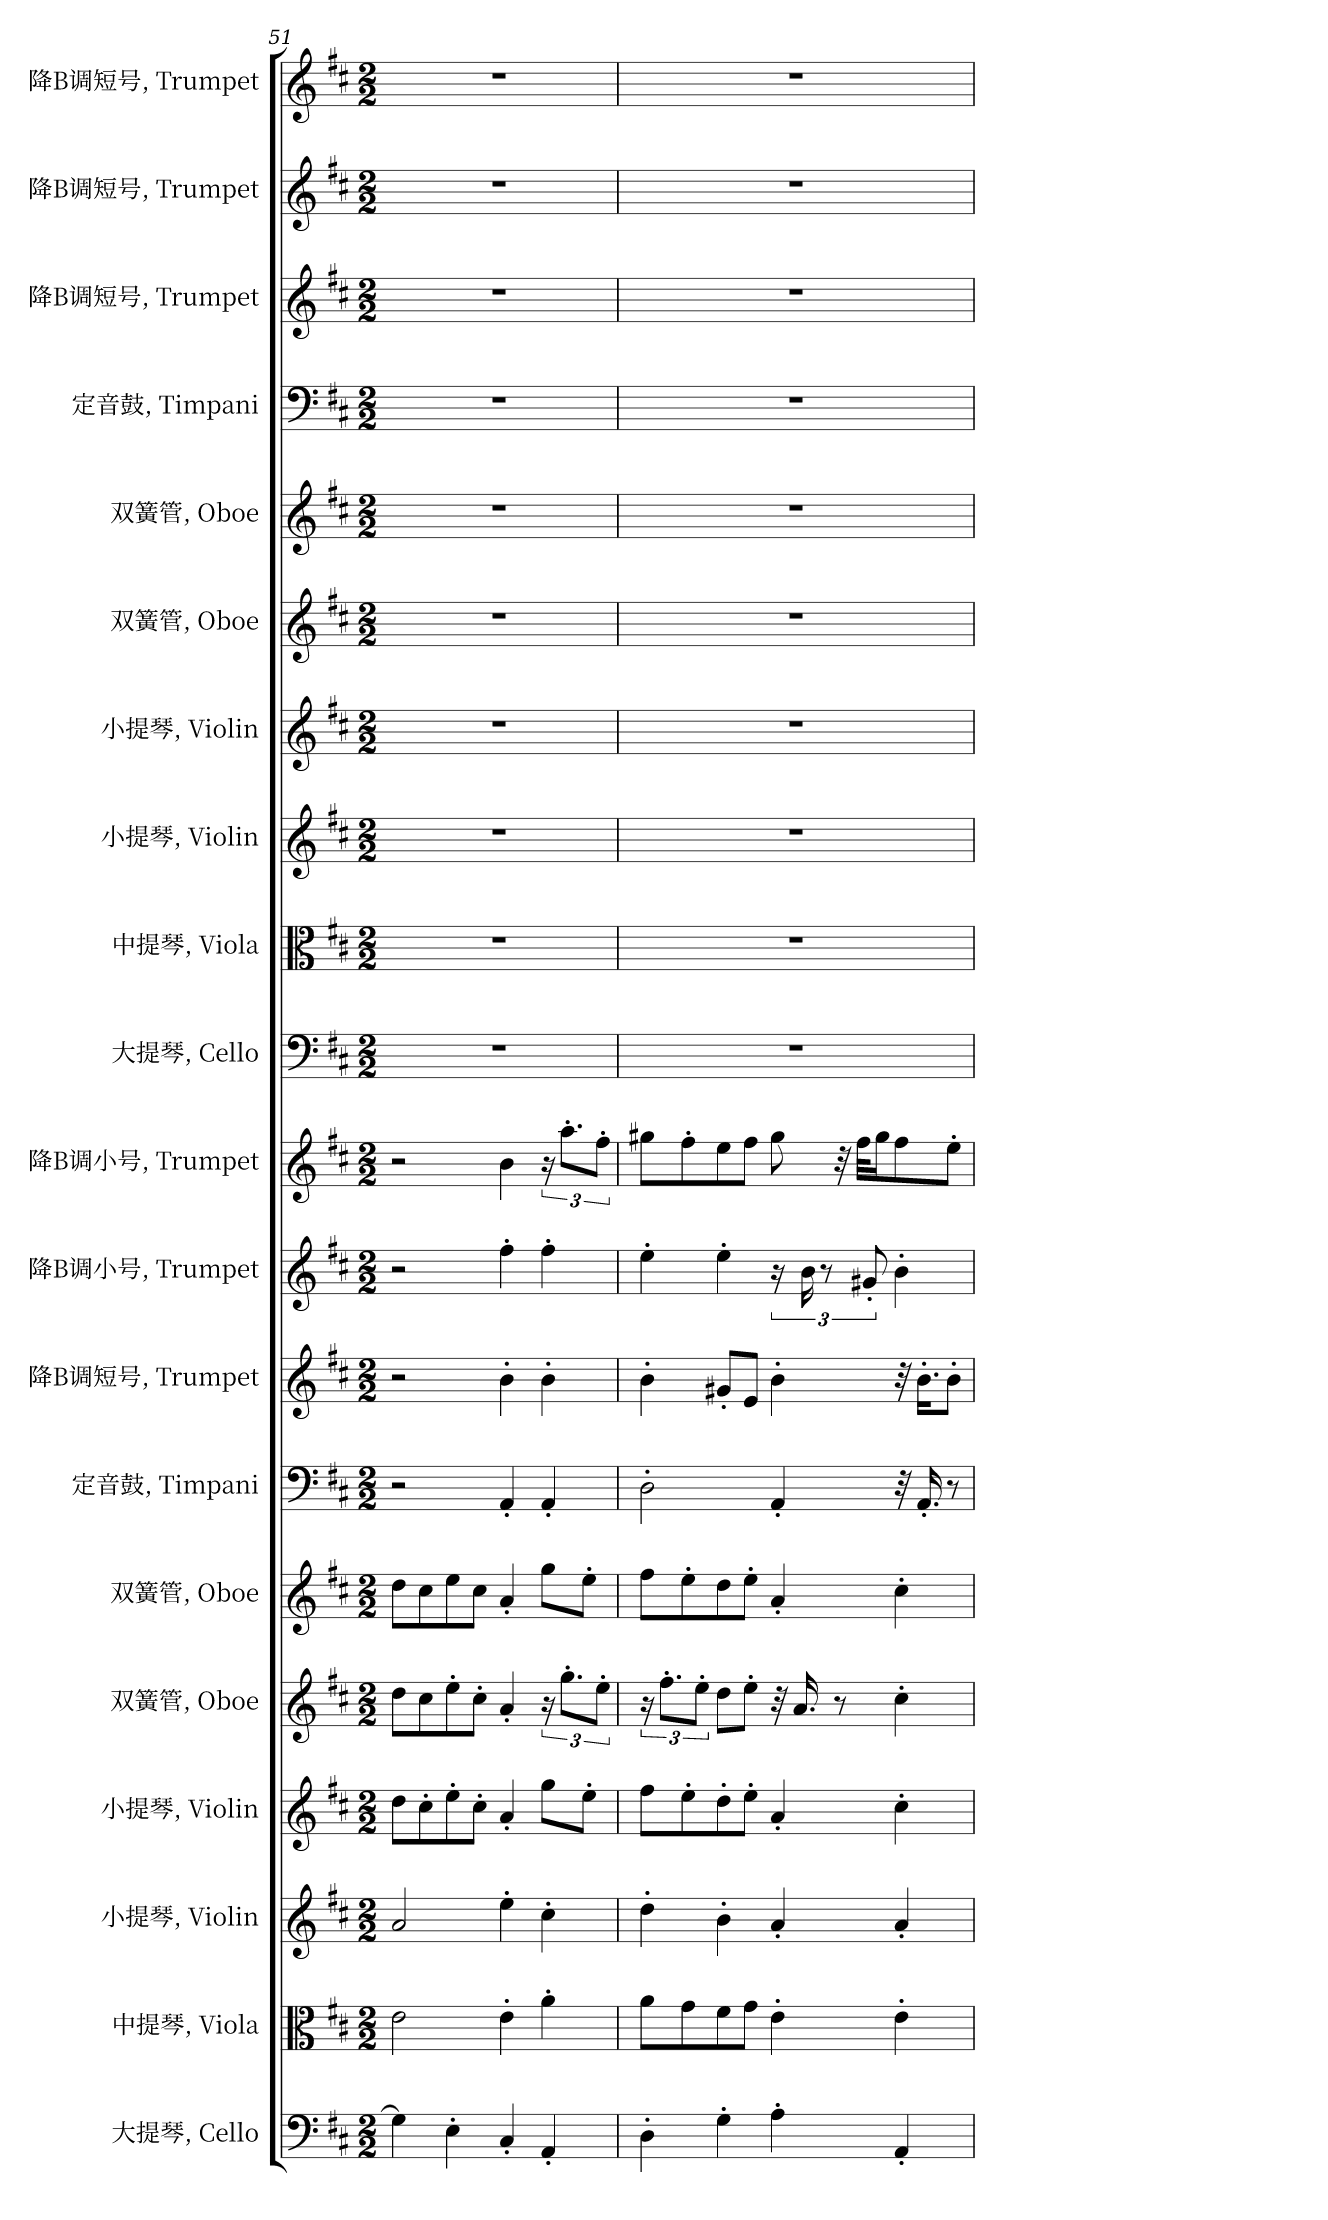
**kern	**kern	**kern	**kern	**kern	**kern	**kern	**kern	**kern	**kern	**kern	**kern	**kern	**kern	**kern	**kern	**kern	**kern	**kern	**kern
*part20	*part19	*part18	*part17	*part16	*part15	*part14	*part13	*part12	*part11	*part10	*part9	*part8	*part7	*part6	*part5	*part4	*part3	*part2	*part1
*staff20	*staff19	*staff18	*staff17	*staff16	*staff15	*staff14	*staff13	*staff12	*staff11	*staff10	*staff9	*staff8	*staff7	*staff6	*staff5	*staff4	*staff3	*staff2	*staff1
*I"大提琴, Cello	*I"中提琴, Viola	*I"小提琴, Violin	*I"小提琴, Violin	*I"双簧管, Oboe	*I"双簧管, Oboe	*I"定音鼓, Timpani	*I"降B调短号, Trumpet	*I"降B调小号, Trumpet	*I"降B调小号, Trumpet	*I"大提琴, Cello	*I"中提琴, Viola	*I"小提琴, Violin	*I"小提琴, Violin	*I"双簧管, Oboe	*I"双簧管, Oboe	*I"定音鼓, Timpani	*I"降B调短号, Trumpet	*I"降B调短号, Trumpet	*I"降B调短号, Trumpet
*	*I'Vla.	*I'Vln.	*I'Vln.	*I'Ob.	*I'Ob.	*I'Timp.	*	*I'B♭ Tpt.	*I'B♭ Tpt.	*	*I'Vla.	*I'Vln.	*I'Vln.	*I'Ob.	*I'Ob.	*I'Timp.	*	*	*
*clefF4	*clefC3	*clefG2	*clefG2	*clefG2	*clefG2	*clefF4	*clefG2	*clefG2	*clefG2	*clefF4	*clefC3	*clefG2	*clefG2	*clefG2	*clefG2	*clefF4	*clefG2	*clefG2	*clefG2
*	*	*	*	*	*	*	*ITrd1c2	*ITrd1c2	*ITrd1c2	*	*	*	*	*	*	*	*ITrd1c2	*ITrd1c2	*ITrd1c2
*k[f#c#]	*k[f#c#]	*k[f#c#]	*k[f#c#]	*k[f#c#]	*k[f#c#]	*k[f#c#]	*k[]	*k[]	*k[]	*k[f#c#]	*k[f#c#]	*k[f#c#]	*k[f#c#]	*k[f#c#]	*k[f#c#]	*k[f#c#]	*k[]	*k[]	*k[]
*M2/2	*M2/2	*M2/2	*M2/2	*M2/2	*M2/2	*M2/2	*M2/2	*M2/2	*M2/2	*M2/2	*M2/2	*M2/2	*M2/2	*M2/2	*M2/2	*M2/2	*M2/2	*M2/2	*M2/2
=51	=51	=51	=51	=51	=51	=51	=51	=51	=51	=51	=51	=51	=51	=51	=51	=51	=51	=51	=51
4G\]	2e\	2a/	8dd\L	8dd\L	8dd\L	2r	2r	2r	2r	1r	1r	1r	1r	1r	1r	1r	1r	1r	1r
.	.	.	8cc#'\	8cc#\	8cc#\	.	.	.	.	.	.	.	.	.	.	.	.	.	.
4E'\	.	.	8ee'\	8ee'\	8ee\	.	.	.	.	.	.	.	.	.	.	.	.	.	.
.	.	.	8cc#'\J	8cc#'\J	8cc#\J	.	.	.	.	.	.	.	.	.	.	.	.	.	.
4C#'/	4e'\	4ee'\	4a'/	4a'/	4a'/	4AA'/	4a'\	4ee'\	4a\	.	.	.	.	.	.	.	.	.	.
4AA'/	4a'\	4cc#'\	8gg\L	24r	8gg\L	4AA'/	4a'\	4ee'\	24r	.	.	.	.	.	.	.	.	.	.
.	.	.	.	12.gg'\L	.	.	.	.	12.gg'\L	.	.	.	.	.	.	.	.	.	.
.	.	.	8ee'\J	.	8ee'\J	.	.	.	.	.	.	.	.	.	.	.	.	.	.
.	.	.	.	12ee'\J	.	.	.	.	12ee'\J	.	.	.	.	.	.	.	.	.	.
=52	=52	=52	=52	=52	=52	=52	=52	=52	=52	=52	=52	=52	=52	=52	=52	=52	=52	=52	=52
4D'\	8a\L	4dd'\	8ff#\L	24r	8ff#\L	2D'\	4a'\	4dd'\	8ff#X\L	1r	1r	1r	1r	1r	1r	1r	1r	1r	1r
.	.	.	.	12.ff#'\L	.	.	.	.	.	.	.	.	.	.	.	.	.	.	.
.	8g\	.	8ee'\	.	8ee'\	.	.	.	8ee'\	.	.	.	.	.	.	.	.	.	.
.	.	.	.	12ee'\J	.	.	.	.	.	.	.	.	.	.	.	.	.	.	.
4G'\	8f#\	4b'\	8dd'\	8dd\L	8dd\	.	8f#X'/L	4dd'\	8dd\	.	.	.	.	.	.	.	.	.	.
.	8g\J	.	8ee'\J	8ee'\J	8ee'\J	.	8d/J	.	8ee\J	.	.	.	.	.	.	.	.	.	.
4A'\	4e'\	4a'/	4a'/	32r	4a'/	4AA'/	4a'\	24r	8ff#\	.	.	.	.	.	.	.	.	.	.
.	.	.	.	16.a/	.	.	.	.	.	.	.	.	.	.	.	.	.	.	.
.	.	.	.	.	.	.	.	24a\	.	.	.	.	.	.	.	.	.	.	.
.	.	.	.	.	.	.	.	12r	.	.	.	.	.	.	.	.	.	.	.
.	.	.	.	8r	.	.	.	.	32r	.	.	.	.	.	.	.	.	.	.
.	.	.	.	.	.	.	.	.	32ee\KLL	.	.	.	.	.	.	.	.	.	.
.	.	.	.	.	.	.	.	12f#X'/	.	.	.	.	.	.	.	.	.	.	.
.	.	.	.	.	.	.	.	.	16ff#\J	.	.	.	.	.	.	.	.	.	.
4AA'/	4e'\	4a'/	4cc#'\	4cc#'\	4cc#'\	32r	32r	4a'\	8ee\	.	.	.	.	.	.	.	.	.	.
.	.	.	.	.	.	16.AA'/	16.a'\KL	.	.	.	.	.	.	.	.	.	.	.	.
.	.	.	.	.	.	8r	8a'\J	.	8dd'\J	.	.	.	.	.	.	.	.	.	.
=	=	=	=	=	=	=	=	=	=	=	=	=	=	=	=	=	=	=	=
*-	*-	*-	*-	*-	*-	*-	*-	*-	*-	*-	*-	*-	*-	*-	*-	*-	*-	*-	*-
